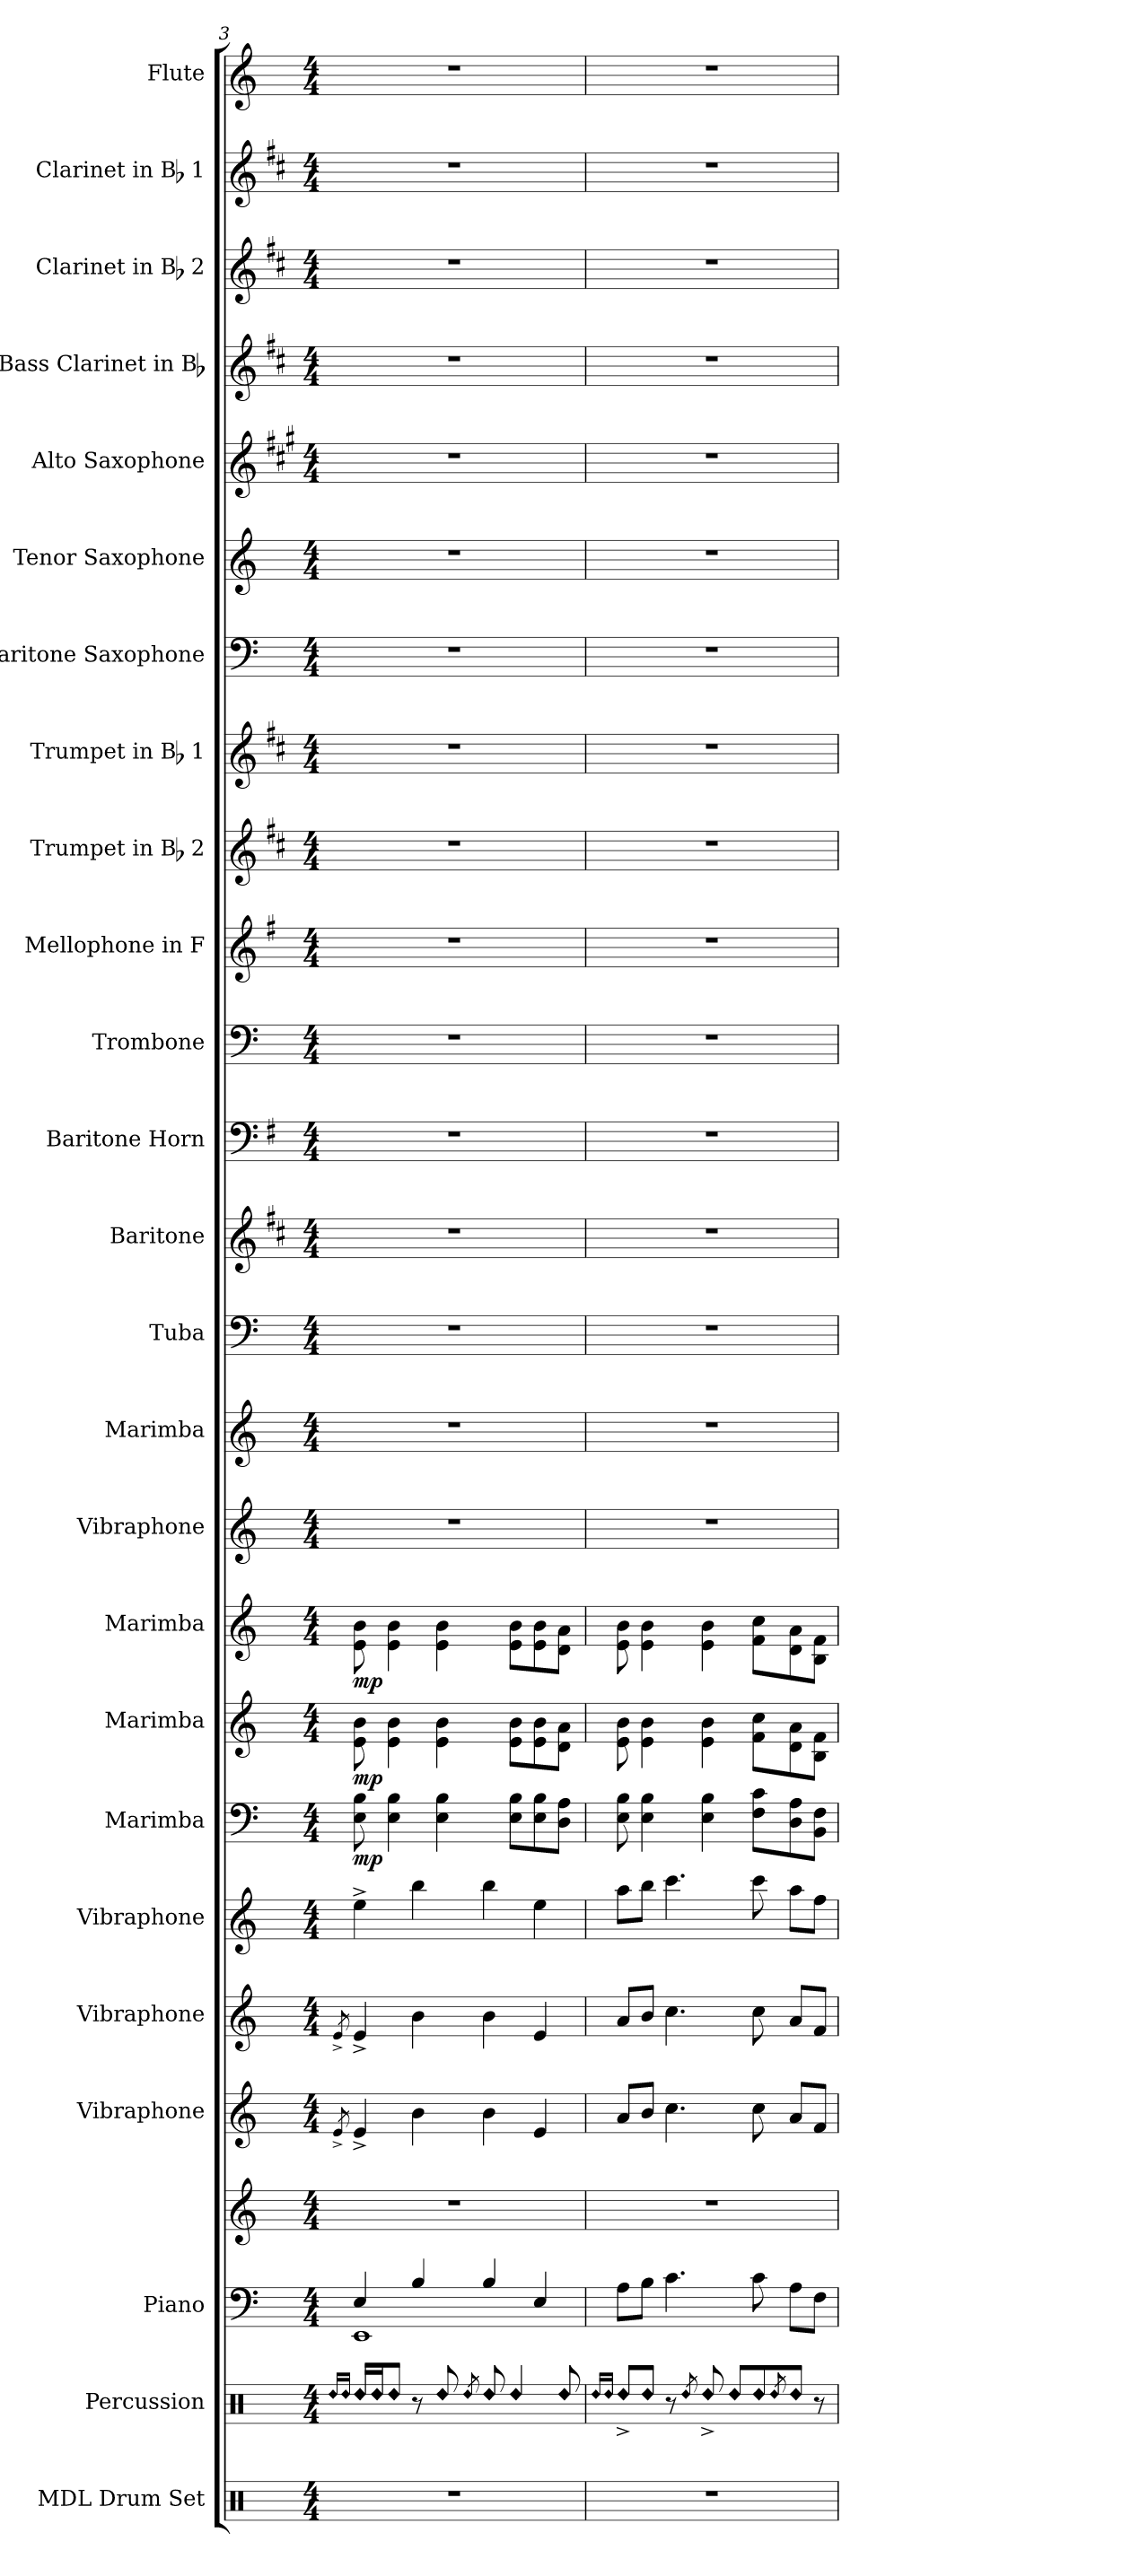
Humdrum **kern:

**kern	**kern	**kern	**kern	**kern	**kern	**kern	**kern	**dynam	**kern	**dynam	**kern	**dynam	**kern	**kern	**kern	**kern	**kern	**kern	**kern	**kern	**kern	**kern	**kern	**kern	**kern	**kern	**kern	**kern
*part25	*part24	*part23	*part23	*part22	*part21	*part20	*part19	*part19	*part18	*part18	*part17	*part17	*part16	*part15	*part14	*part13	*part12	*part11	*part10	*part9	*part8	*part7	*part6	*part5	*part4	*part3	*part2	*part1
*staff26	*staff25	*staff24	*staff23	*staff22	*staff21	*staff20	*staff19	*staff19	*staff18	*staff18	*staff17	*staff17	*staff16	*staff15	*staff14	*staff13	*staff12	*staff11	*staff10	*staff9	*staff8	*staff7	*staff6	*staff5	*staff4	*staff3	*staff2	*staff1
*I"MDL Drum Set	*I"Percussion	*I"Piano	*	*I"Vibraphone	*I"Vibraphone	*I"Vibraphone	*I"Marimba	*	*I"Marimba	*	*I"Marimba	*	*I"Vibraphone	*I"Marimba	*I"Tuba	*I"Baritone	*I"Baritone Horn	*I"Trombone	*I"Mellophone in F	*I"Trumpet in Bb 2	*I"Trumpet in Bb 1	*I"Baritone Saxophone	*I"Tenor Saxophone	*I"Alto Saxophone	*I"Bass Clarinet in Bb	*I"Clarinet in Bb 2	*I"Clarinet in Bb 1	*I"Flute
*I'D. S.	*I'Perc.	*I'Pno.	*	*I'Vib.	*I'Vib.	*I'Vib.	*I'Mrm.	*	*I'Mrm.	*	*I'Mrm.	*	*I'Vib.	*I'Mar.	*I'Tba.	*I'Bar.	*I'Bar. Hn.	*I'Tbn.	*I'Mln.	*I'Tpt. 2	*I'Tpt. 1	*I'Bari. Sax.	*I'Ten. Sax.	*I'Alto Sax.	*I'B. Cl.	*I'Cl. 2	*I'Cl. 1	*I'Fl.
*clefX	*clefX	*clefF4	*clefG2	*clefG2	*clefG2	*clefG2	*clefF4	*	*clefG2	*	*clefG2	*	*clefG2	*clefG2	*clefF4	*clefG2	*clefF4	*clefF4	*clefG2	*clefG2	*clefG2	*clefF4	*clefG2	*clefG2	*clefG2	*clefG2	*clefG2	*clefG2
*	*	*	*	*	*	*	*	*	*	*	*	*	*	*	*	*ITrd4c7	*ITrd4c7	*	*ITrd4c7	*ITrd1c2	*ITrd1c2	*ITrd12c21	*ITrd8c14	*ITrd5c9	*ITrd1c2	*ITrd1c2	*ITrd1c2	*
*k[]	*k[]	*k[]	*k[]	*k[]	*k[]	*k[]	*k[]	*	*k[]	*	*k[]	*	*k[]	*k[]	*k[]	*k[f#]	*k[]	*k[]	*k[]	*k[]	*k[]	*k[]	*k[]	*k[]	*k[]	*k[]	*k[]	*k[]
*M4/4	*M4/4	*M4/4	*M4/4	*M4/4	*M4/4	*M4/4	*M4/4	*	*M4/4	*	*M4/4	*	*M4/4	*M4/4	*M4/4	*M4/4	*M4/4	*M4/4	*M4/4	*M4/4	*M4/4	*M4/4	*M4/4	*M4/4	*M4/4	*M4/4	*M4/4	*M4/4
=3	=3	=3	=3	=3	=3	=3	=3	=3	=3	=3	=3	=3	=3	=3	=3	=3	=3	=3	=3	=3	=3	=3	=3	=3	=3	=3	=3	=3
!	!LO:N:head=diamond	!	!	!	!	!	!	!	!	!	!	!	!	!	!	!	!	!	!	!	!	!	!	!	!	!	!	!
.	16qRdd/LL	.	.	.	.	.	.	.	.	.	.	.	.	.	.	.	.	.	.	.	.	.	.	.	.	.	.	.
!	!LO:N:head=diamond	!	!	!	!	!	!	!	!	!	!	!	!	!	!	!	!	!	!	!	!	!	!	!	!	!	!	!
.	16qRdd/JJ	.	.	8qe^/	8qe^/	.	.	.	.	.	.	.	.	.	.	.	.	.	.	.	.	.	.	.	.	.	.	.
!	!LO:N:head=diamond	!	!	!	!	!	!	!LO:DY:b	!	!LO:DY:b	!	!LO:DY:b	!	!	!	!	!	!	!	!	!	!	!	!	!	!	!	!
*	*	*^	*	*	*	*	*	*	*	*	*	*	*	*	*	*	*	*	*	*	*	*	*	*	*	*	*	*
1r	16Rdd/LL	4E/	1EE	1r	4e^/	4e^/	4ee^\	8E\ 8B\	mp	8e\ 8b\	mp	8e\ 8b\	mp	1r	1r	1r	1r	1r	1r	1r	1r	1r	1r	1r	1r	1r	1r	1r	1r
!	!LO:N:head=diamond	!	!	!	!	!	!	!	!	!	!	!	!	!	!	!	!	!	!	!	!	!	!	!	!	!	!	!	!
.	16Rdd/J	.	.	.	.	.	.	.	.	.	.	.	.	.	.	.	.	.	.	.	.	.	.	.	.	.	.	.	.
!	!LO:N:head=diamond	!	!	!	!	!	!	!	!	!	!	!	!	!	!	!	!	!	!	!	!	!	!	!	!	!	!	!	!
.	8Rdd/J	.	.	.	.	.	.	4E\ 4B\	.	4e\ 4b\	.	4e\ 4b\	.	.	.	.	.	.	.	.	.	.	.	.	.	.	.	.	.
.	8r	4B/	.	.	4b\	4b\	4bb\	.	.	.	.	.	.	.	.	.	.	.	.	.	.	.	.	.	.	.	.	.	.
!	!LO:N:head=diamond	!	!	!	!	!	!	!	!	!	!	!	!	!	!	!	!	!	!	!	!	!	!	!	!	!	!	!	!
.	8Rdd/	.	.	.	.	.	.	4E\ 4B\	.	4e\ 4b\	.	4e\ 4b\	.	.	.	.	.	.	.	.	.	.	.	.	.	.	.	.	.
!	!LO:N:head=diamond	!	!	!	!	!	!	!	!	!	!	!	!	!	!	!	!	!	!	!	!	!	!	!	!	!	!	!	!
.	8qRdd/	.	.	.	.	.	.	.	.	.	.	.	.	.	.	.	.	.	.	.	.	.	.	.	.	.	.	.	.
!	!LO:N:head=diamond	!	!	!	!	!	!	!	!	!	!	!	!	!	!	!	!	!	!	!	!	!	!	!	!	!	!	!	!
.	8Rdd/	4B/	.	.	4b\	4b\	4bb\	.	.	.	.	.	.	.	.	.	.	.	.	.	.	.	.	.	.	.	.	.	.
!	!LO:N:head=diamond	!	!	!	!	!	!	!	!	!	!	!	!	!	!	!	!	!	!	!	!	!	!	!	!	!	!	!	!
.	4Rdd/	.	.	.	.	.	.	8E\ 8B\L	.	8e\ 8b\L	.	8e\ 8b\L	.	.	.	.	.	.	.	.	.	.	.	.	.	.	.	.	.
.	.	4E/	.	.	4e/	4e/	4ee\	8E\ 8B\	.	8e\ 8b\	.	8e\ 8b\	.	.	.	.	.	.	.	.	.	.	.	.	.	.	.	.	.
!	!LO:N:head=diamond	!	!	!	!	!	!	!	!	!	!	!	!	!	!	!	!	!	!	!	!	!	!	!	!	!	!	!	!
.	8Rdd/	.	.	.	.	.	.	8D\ 8A\J	.	8d\ 8a\J	.	8d\ 8a\J	.	.	.	.	.	.	.	.	.	.	.	.	.	.	.	.	.
*	*	*v	*v	*	*	*	*	*	*	*	*	*	*	*	*	*	*	*	*	*	*	*	*	*	*	*	*	*	*
=4	=4	=4	=4	=4	=4	=4	=4	=4	=4	=4	=4	=4	=4	=4	=4	=4	=4	=4	=4	=4	=4	=4	=4	=4	=4	=4	=4	=4
!	!LO:N:head=diamond	!	!	!	!	!	!	!	!	!	!	!	!	!	!	!	!	!	!	!	!	!	!	!	!	!	!	!
.	16qRdd/LL	.	.	.	.	.	.	.	.	.	.	.	.	.	.	.	.	.	.	.	.	.	.	.	.	.	.	.
!	!LO:N:head=diamond	!	!	!	!	!	!	!	!	!	!	!	!	!	!	!	!	!	!	!	!	!	!	!	!	!	!	!
.	16qRdd/JJ	.	.	.	.	.	.	.	.	.	.	.	.	.	.	.	.	.	.	.	.	.	.	.	.	.	.	.
!	!LO:N:head=diamond	!	!	!	!	!	!	!	!	!	!	!	!	!	!	!	!	!	!	!	!	!	!	!	!	!	!	!
1r	8Rdd^/L	8A\L	1r	8a/L	8a/L	8aa\L	8E\ 8B\	.	8e\ 8b\	.	8e\ 8b\	.	1r	1r	1r	1r	1r	1r	1r	1r	1r	1r	1r	1r	1r	1r	1r	1r
!	!LO:N:head=diamond	!	!	!	!	!	!	!	!	!	!	!	!	!	!	!	!	!	!	!	!	!	!	!	!	!	!	!
.	8Rdd/J	8B\J	.	8b/J	8b/J	8bb\J	4E\ 4B\	.	4e\ 4b\	.	4e\ 4b\	.	.	.	.	.	.	.	.	.	.	.	.	.	.	.	.	.
.	8r	4.c\	.	4.cc\	4.cc\	4.ccc\	.	.	.	.	.	.	.	.	.	.	.	.	.	.	.	.	.	.	.	.	.	.
!	!LO:N:head=diamond	!	!	!	!	!	!	!	!	!	!	!	!	!	!	!	!	!	!	!	!	!	!	!	!	!	!	!
.	8qRdd/	.	.	.	.	.	.	.	.	.	.	.	.	.	.	.	.	.	.	.	.	.	.	.	.	.	.	.
!	!LO:N:head=diamond	!	!	!	!	!	!	!	!	!	!	!	!	!	!	!	!	!	!	!	!	!	!	!	!	!	!	!
.	8Rdd^/	.	.	.	.	.	4E\ 4B\	.	4e\ 4b\	.	4e\ 4b\	.	.	.	.	.	.	.	.	.	.	.	.	.	.	.	.	.
!	!LO:N:head=diamond	!	!	!	!	!	!	!	!	!	!	!	!	!	!	!	!	!	!	!	!	!	!	!	!	!	!	!
.	8Rdd/L	.	.	.	.	.	.	.	.	.	.	.	.	.	.	.	.	.	.	.	.	.	.	.	.	.	.	.
!	!LO:N:head=diamond	!	!	!	!	!	!	!	!	!	!	!	!	!	!	!	!	!	!	!	!	!	!	!	!	!	!	!
.	8Rdd/	8c\	.	8cc\	8cc\	8ccc\	8F\ 8c\L	.	8f\ 8cc\L	.	8f\ 8cc\L	.	.	.	.	.	.	.	.	.	.	.	.	.	.	.	.	.
!	!LO:N:head=diamond	!	!	!	!	!	!	!	!	!	!	!	!	!	!	!	!	!	!	!	!	!	!	!	!	!	!	!
.	8qRdd/	.	.	.	.	.	.	.	.	.	.	.	.	.	.	.	.	.	.	.	.	.	.	.	.	.	.	.
!	!LO:N:head=diamond	!	!	!	!	!	!	!	!	!	!	!	!	!	!	!	!	!	!	!	!	!	!	!	!	!	!	!
.	8Rdd/J	8A\L	.	8a/L	8a/L	8aa\L	8D\ 8A\	.	8d\ 8a\	.	8d\ 8a\	.	.	.	.	.	.	.	.	.	.	.	.	.	.	.	.	.
.	8r	8F\J	.	8f/J	8f/J	8ff\J	8BB\ 8F\J	.	8B\ 8f\J	.	8B\ 8f\J	.	.	.	.	.	.	.	.	.	.	.	.	.	.	.	.	.
=	=	=	=	=	=	=	=	=	=	=	=	=	=	=	=	=	=	=	=	=	=	=	=	=	=	=	=	=
*-	*-	*-	*-	*-	*-	*-	*-	*-	*-	*-	*-	*-	*-	*-	*-	*-	*-	*-	*-	*-	*-	*-	*-	*-	*-	*-	*-	*-
